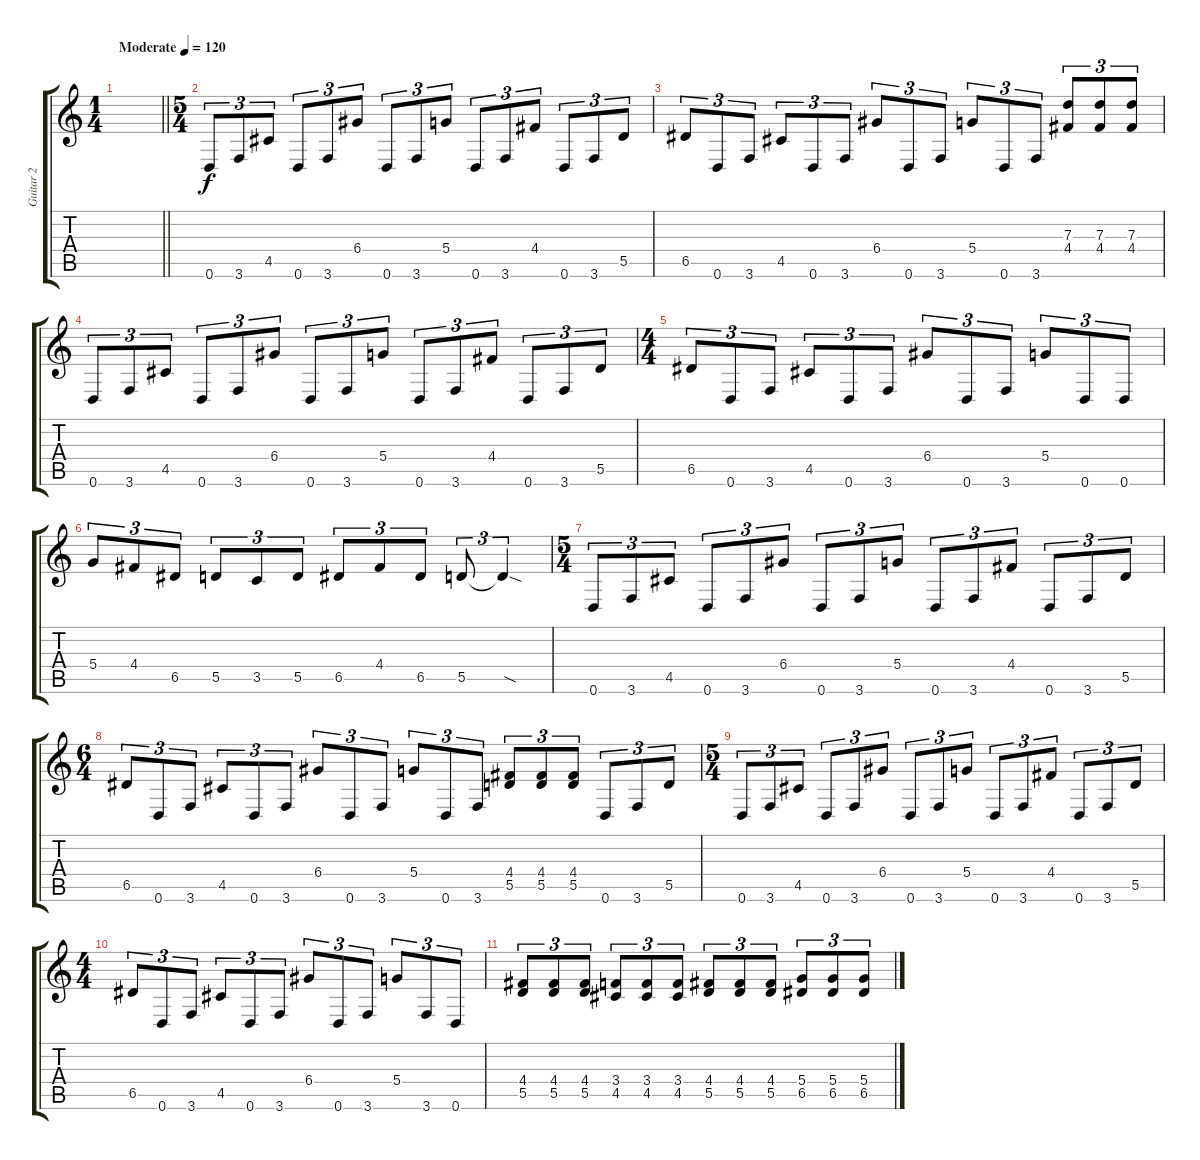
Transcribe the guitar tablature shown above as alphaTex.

\track ("Guitar 2" "Guitar 2") {instrument distortionguitar}
\staff {score tabs}
\tuning (E4 B3 G3 D3 A2 D2) {hide}
\ts (1 4)
\tempo (120 "Moderate")
\clef g2
\barLineRight lightlight
\ks c
|
\ts (5 4)
0.6.8{tu (3 2)} 3.6.8{tu (3 2)} 4.5.8{tu (3 2)} 0.6.8{tu (3 2)} 3.6.8{tu (3 2)} 6.4.8{tu (3 2)} 0.6.8{tu (3 2)} 3.6.8{tu (3 2)} 5.4.8{tu (3 2)} 0.6.8{tu (3 2)} 3.6.8{tu (3 2)} 4.4.8{tu (3 2)} 0.6.8{tu (3 2)} 3.6.8{tu (3 2)} 5.5.8{tu (3 2)} |
6.5.8{tu (3 2)} 0.6.8{tu (3 2)} 3.6.8{tu (3 2)} 4.5.8{tu (3 2)} 0.6.8{tu (3 2)} 3.6.8{tu (3 2)} 6.4.8{tu (3 2)} 0.6.8{tu (3 2)} 3.6.8{tu (3 2)} 5.4.8{tu (3 2)} 0.6.8{tu (3 2)} 3.6.8{tu (3 2)} (7.3 4.4).8{tu (3 2)} (7.3 4.4).8{tu (3 2)} (7.3 4.4).8{tu (3 2)} |
0.6.8{tu (3 2)} 3.6.8{tu (3 2)} 4.5.8{tu (3 2)} 0.6.8{tu (3 2)} 3.6.8{tu (3 2)} 6.4.8{tu (3 2)} 0.6.8{tu (3 2)} 3.6.8{tu (3 2)} 5.4.8{tu (3 2)} 0.6.8{tu (3 2)} 3.6.8{tu (3 2)} 4.4.8{tu (3 2)} 0.6.8{tu (3 2)} 3.6.8{tu (3 2)} 5.5.8{tu (3 2)} |
\ts (4 4)
6.5.8{tu (3 2)} 0.6.8{tu (3 2)} 3.6.8{tu (3 2)} 4.5.8{tu (3 2)} 0.6.8{tu (3 2)} 3.6.8{tu (3 2)} 6.4.8{tu (3 2)} 0.6.8{tu (3 2)} 3.6.8{tu (3 2)} 5.4.8{tu (3 2)} 0.6.8{tu (3 2)} 0.6.8{tu (3 2)} |
5.4.8{tu (3 2)} 4.4.8{tu (3 2)} 6.5.8{tu (3 2)} 5.5.8{tu (3 2)} 3.5.8{tu (3 2)} 5.5.8{tu (3 2)} 6.5.8{tu (3 2)} 4.4.8{tu (3 2)} 6.5.8{tu (3 2)} 5.5.8{tu (3 2)} 5.5{sod t}.4{tu (3 2)} |
\ts (5 4)
0.6.8{tu (3 2)} 3.6.8{tu (3 2)} 4.5.8{tu (3 2)} 0.6.8{tu (3 2)} 3.6.8{tu (3 2)} 6.4.8{tu (3 2)} 0.6.8{tu (3 2)} 3.6.8{tu (3 2)} 5.4.8{tu (3 2)} 0.6.8{tu (3 2)} 3.6.8{tu (3 2)} 4.4.8{tu (3 2)} 0.6.8{tu (3 2)} 3.6.8{tu (3 2)} 5.5.8{tu (3 2)} |
\ts (6 4)
6.5.8{tu (3 2)} 0.6.8{tu (3 2)} 3.6.8{tu (3 2)} 4.5.8{tu (3 2)} 0.6.8{tu (3 2)} 3.6.8{tu (3 2)} 6.4.8{tu (3 2)} 0.6.8{tu (3 2)} 3.6.8{tu (3 2)} 5.4.8{tu (3 2)} 0.6.8{tu (3 2)} 3.6.8{tu (3 2)} (4.4 5.5).8{tu (3 2)} (4.4 5.5).8{tu (3 2)} (4.4 5.5).8{tu (3 2)} 0.6.8{tu (3 2)} 3.6.8{tu (3 2)} 5.5.8{tu (3 2)} |
\ts (5 4)
0.6.8{tu (3 2)} 3.6.8{tu (3 2)} 4.5.8{tu (3 2)} 0.6.8{tu (3 2)} 3.6.8{tu (3 2)} 6.4.8{tu (3 2)} 0.6.8{tu (3 2)} 3.6.8{tu (3 2)} 5.4.8{tu (3 2)} 0.6.8{tu (3 2)} 3.6.8{tu (3 2)} 4.4.8{tu (3 2)} 0.6.8{tu (3 2)} 3.6.8{tu (3 2)} 5.5.8{tu (3 2)} |
\ts (4 4)
6.5.8{tu (3 2)} 0.6.8{tu (3 2)} 3.6.8{tu (3 2)} 4.5.8{tu (3 2)} 0.6.8{tu (3 2)} 3.6.8{tu (3 2)} 6.4.8{tu (3 2)} 0.6.8{tu (3 2)} 3.6.8{tu (3 2)} 5.4.8{tu (3 2)} 3.6.8{tu (3 2)} 0.6.8{tu (3 2)} |
(4.4 5.5).8{tu (3 2)} (4.4 5.5).8{tu (3 2)} (4.4 5.5).8{tu (3 2)} (3.4 4.5).8{tu (3 2)} (3.4 4.5).8{tu (3 2)} (3.4 4.5).8{tu (3 2)} (4.4 5.5).8{tu (3 2)} (4.4 5.5).8{tu (3 2)} (4.4 5.5).8{tu (3 2)} (5.4 6.5).8{tu (3 2)} (5.4 6.5).8{tu (3 2)} (5.4 6.5).8{tu (3 2)}
